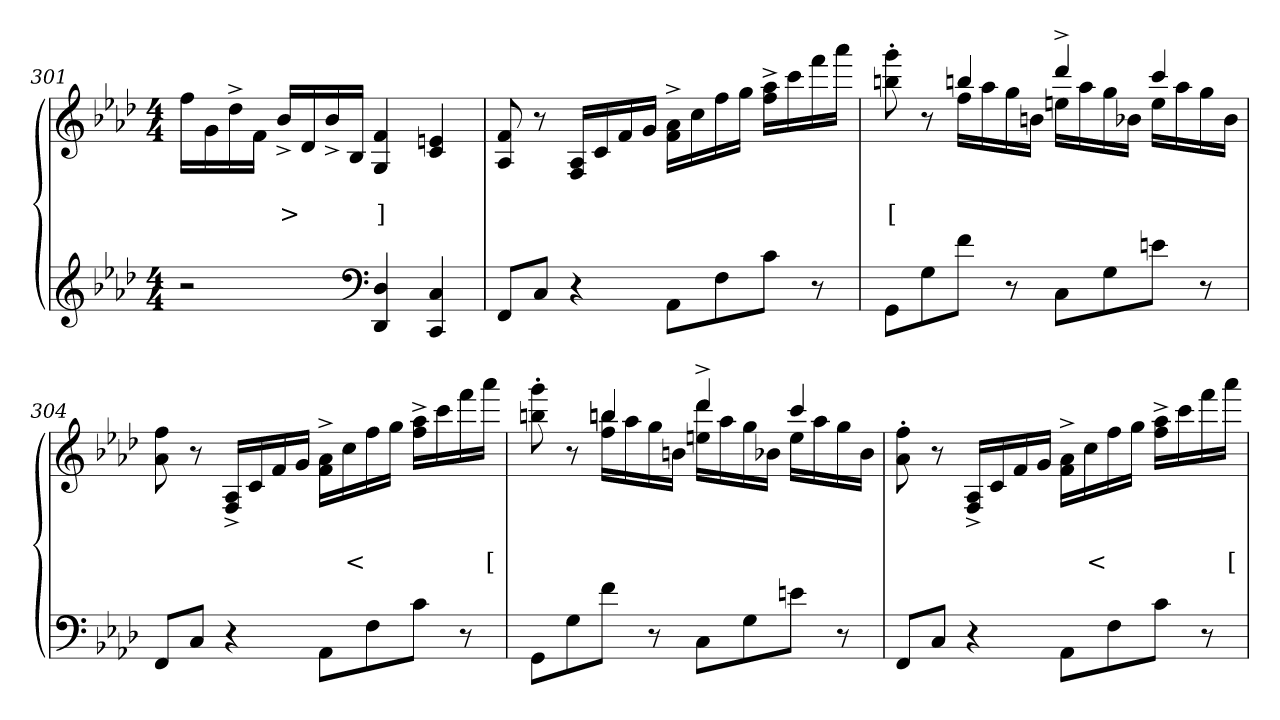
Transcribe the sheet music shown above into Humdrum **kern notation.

**kern	**kern	**text	**text
*part2	*part1	*part1	*part1
*staff2	*staff1	*staff1	*staff1
*clefG2	*clefG2	*	*
*k[b-e-a-d-]	*k[b-e-a-d-]	*	*
*M4/4	*M4/4	*	*
=301	=301	=301	=301
2r	16ffLL	.	.
.	16g	.	.
.	16dd-^>	.	.
.	16fJJ	.	.
.	16b-^>LL	.	>
.	16d-	.	.
.	16b-^>	.	.
.	16B-JJ	.	.
*clefF4	*	*	*
4D- 4DD-	4f 4G	.	]
4C 4CC	4en 4c	.	.
=302	=302	=302	=302
8FFL	8f 8A-	.	.
8CJ	8r	.	.
4r	16A- 16FLL	.	.
.	16c	.	.
.	16f	.	.
.	16gJJ	.	.
8AA-L	16a-^> 16f^>LL	.	.
.	16cc	.	.
8F	16ff	.	.
.	16ggJJ	.	.
8cJ	16aa-^> 16ff^>LL	.	.
.	16ccc	.	.
8r	16fff	.	.
.	16aaa-JJ	.	.
=303	=303	=303	=303
*	*^	*	*
8GGL	4ryy	8ggg'> 8bbn'>	.	[
8G	.	8r	.	.
8fJ	4bbn	16ffLL	.	.
.	.	16aa-	.	.
8r	.	16gg	.	.
.	.	16bnJJ	.	.
8CL	4ddd-^>	16eenLL	.	.
.	.	16aa-	.	.
8G	.	16gg	.	.
.	.	16b-XJJ	.	.
8enJ	4ccc	16eeLL	.	.
.	.	16aa-	.	.
8r	.	16gg	.	.
.	.	16b-JJ	.	.
*	*v	*v	*	*
=304	=304	=304	=304
8FFL	8ff 8a-	.	.
8CJ	8r	.	.
4r	16A-^> 16F^>LL	.	.
.	16c	.	.
.	16f	.	.
.	16gJJ	.	.
8AA-L	16a-^> 16f^>LL	.	.
.	16cc	.	<
8F	16ff	.	.
.	16ggJJ	.	.
8cJ	16aa-^> 16ff^>LL	.	.
.	16ccc	.	.
8r	16fff	.	.
.	16aaa-JJ	.	[
=305	=305	=305	=305
*	*^	*	*
8GGL	4ryy	8ggg'> 8bbn'>	.	.
8G	.	8r	.	.
8fJ	4bbn	16bbn 16ffLL	.	.
.	.	16aa-	.	.
8r	.	16gg	.	.
.	.	16bnJJ	.	.
8CL	4ddd-^>	16ddd- 16eenLL	.	.
.	.	16aa-	.	.
8G	.	16gg	.	.
.	.	16b-XJJ	.	.
8enJ	4ccc	16eeLL	.	.
.	.	16aa-	.	.
8r	.	16gg	.	.
.	.	16b-JJ	.	.
*	*v	*v	*	*
=306	=306	=306	=306
8FFL	8ff'> 8a-'>	.	.
8CJ	8r	.	.
4r	16A-^> 16F^>LL	.	.
.	16c	.	.
.	16f	.	.
.	16gJJ	.	.
8AA-L	16a-^> 16f^>LL	.	.
.	16cc	.	<
8F	16ff	.	.
.	16ggJJ	.	.
8cJ	16aa-^> 16ff^>LL	.	.
.	16ccc	.	.
8r	16fff	.	.
.	16aaa-JJ	.	[
=	=	=	=
*-	*-	*-	*-
